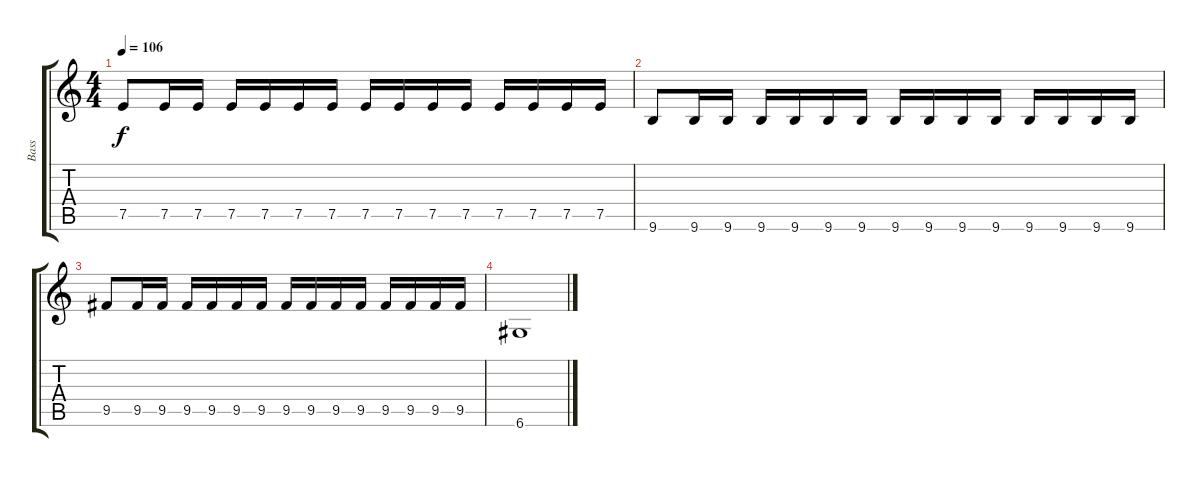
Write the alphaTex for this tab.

\track ("Bass" "Bass") {instrument electricbasspick}
\staff {score tabs}
\tuning (E4 B3 G3 D3 A2 D2) {hide}
\ts (4 4)
\tempo 106
\clef g2
\ks c
7.5.8{dy f} 7.5.16 7.5.16 7.5.16 7.5.16 7.5.16 7.5.16 7.5.16 7.5.16 7.5.16 7.5.16 7.5.16 7.5.16 7.5.16 7.5.16 |
9.6.8 9.6.16 9.6.16 9.6.16 9.6.16 9.6.16 9.6.16 9.6.16 9.6.16 9.6.16 9.6.16 9.6.16 9.6.16 9.6.16 9.6.16 |
9.5.8 9.5.16 9.5.16 9.5.16 9.5.16 9.5.16 9.5.16 9.5.16 9.5.16 9.5.16 9.5.16 9.5.16 9.5.16 9.5.16 9.5.16 |
6.6.1
